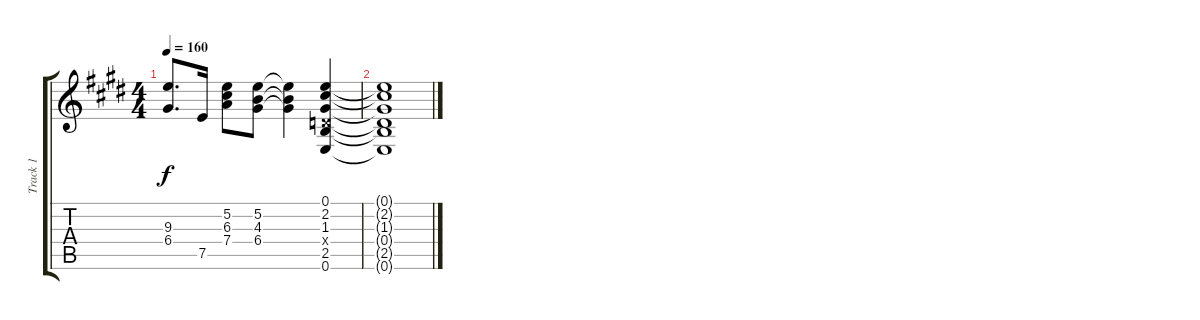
\track ("Track 1" "Track 1") {instrument electricguitarclean}
\staff {score tabs}
\tuning (E4 B3 G3 D3 A2 E2) {hide}
\ts (4 4)
\tempo 160
\clef g2
\ks e
(9.3 6.4).8{d dy f} 7.5.16 (5.2 6.3 7.4).8 (5.2 4.3 6.4).8 (5.2{t} 4.3{t} 6.4{t}).4 (0.1 2.2 1.3 0.4{x} 2.5 0.6).4 |
(0.1{t} 2.2{t} 1.3{t} 0.4{t} 2.5{t} 0.6{t}).1
